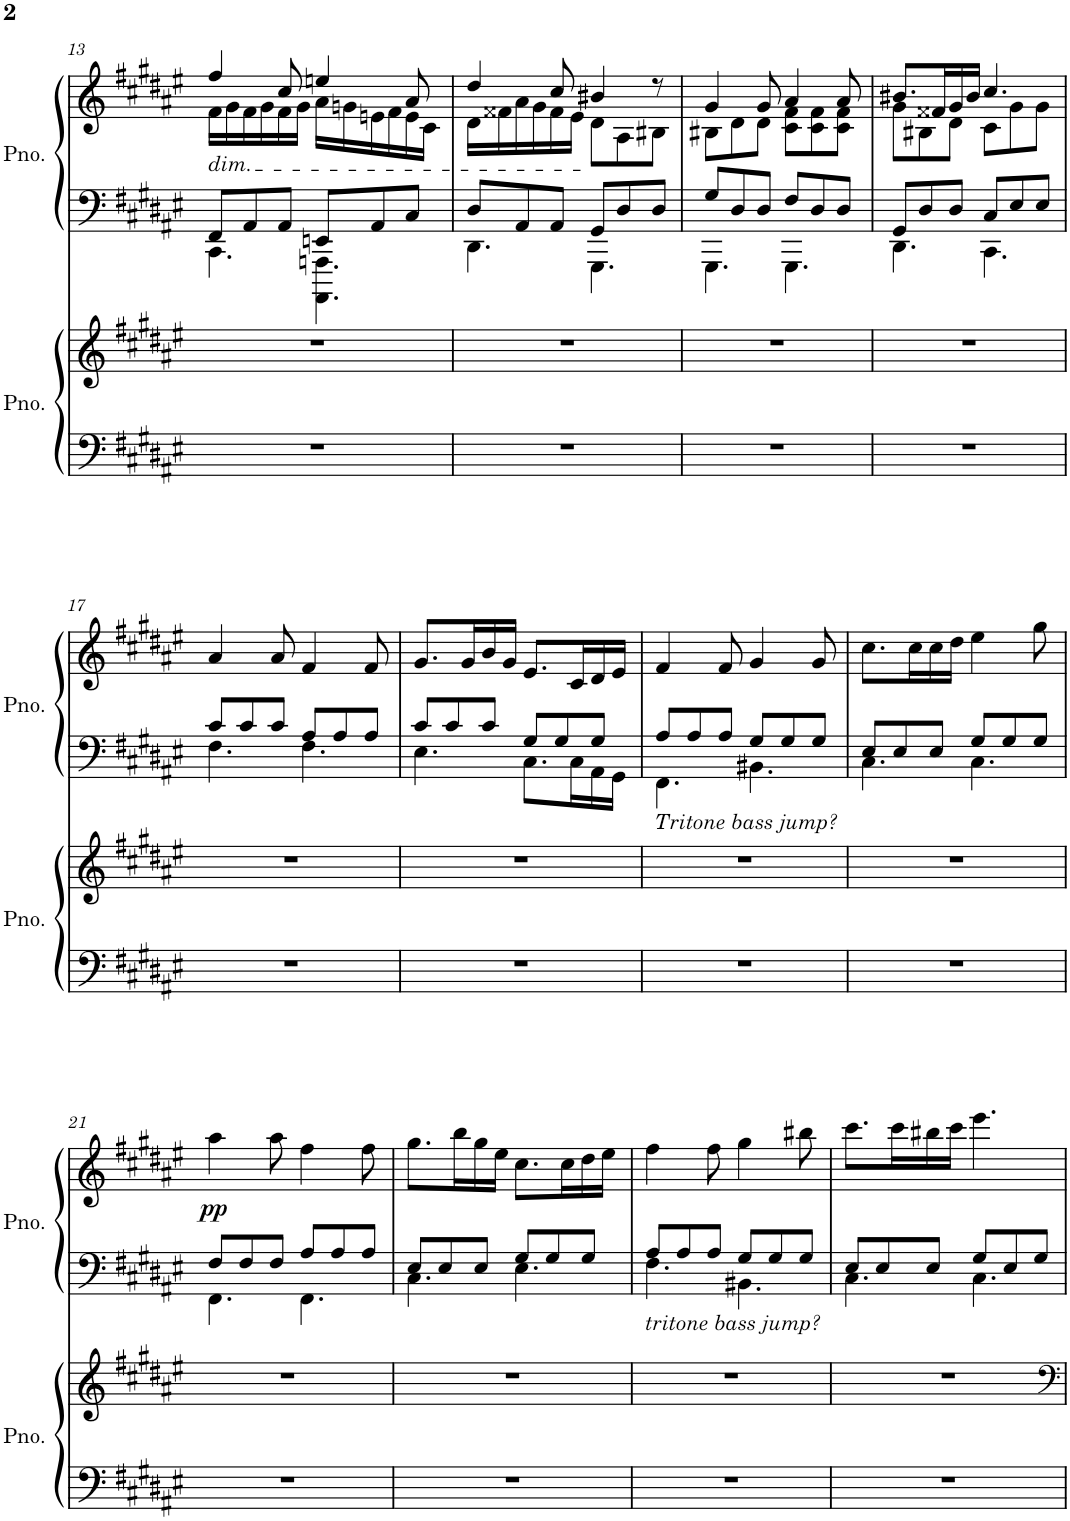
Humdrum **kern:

**kern	**kern	**kern	**kern	**dynam
*part2	*part2	*part1	*part1	*part1
*staff4	*staff3	*staff2	*staff1	*staff1/2
*I"Piano	*	*I"Piano	*	*
*I'Pno.	*	*I'Pno.	*	*
!!LO:PB:g=z
*clefF4	*clefG2	*clefF4	*clefG2	*
*k[f#c#g#d#a#e#]	*k[f#c#g#d#a#e#]	*k[f#c#g#d#a#e#]	*k[f#c#g#d#a#e#]	*
*M6/8	*M6/8	*M6/8	*M6/8	*
=13	=13	=13	=13	=13
*	*	*^	*^	*
!	!	!	!	!LO:TX:b:i:t=dim.	!	!
2.r	2.r	8FF#/L	4.CC#\	4ff#/	16f#\LL	.
.	.	.	.	.	16g#\	.
.	.	8AA#/	.	.	16f#\	.
.	.	.	.	.	16g#\	.
.	.	8AA#/J	.	8cc#/	16f#\	.
.	.	.	.	.	16g#\JJ	.
.	.	8EEn/L	4.AAAA#\ 4.AAAn\	4een/	16a#\LL	.
.	.	.	.	.	16gn\	.
.	.	8AA#/	.	.	16en\	.
.	.	.	.	.	16f#\	.
.	.	8C#/J	.	8a#/	16e\	.
.	.	.	.	.	16c#\JJ	.
=14	=14	=14	=14	=14	=14	=14
2.r	2.r	8D#/L	4.DD#\	4dd#/	16d#\LL	.
.	.	.	.	.	16f##X\	.
.	.	8AA#/	.	.	16a#\	.
.	.	.	.	.	16g#\	.
.	.	8AA#/J	.	8cc#/	16f##\	.
.	.	.	.	.	16e#\JJ	.
.	.	8GG#/L	4.GGG#\	4b#X/	8d#\L	.
.	.	8D#/	.	.	8A#\	.
.	.	8D#/J	.	8r	8B#X\J	.
=15	=15	=15	=15	=15	=15	=15
2.r	2.r	8G#/L	4.GGG#\	4g#/	8B#X\L	.
.	.	8D#/	.	.	8d#\	.
.	.	8D#/J	.	8g#/	8d#\J	.
.	.	8F#/L	4.GGG#\	4a#/	8c#\ 8f#\L	.
.	.	8D#/	.	.	8c#\ 8f#\	.
.	.	8D#/J	.	8a#/	8c#\ 8f#\J	.
=16	=16	=16	=16	=16	=16	=16
2.r	2.r	8GG#/L	4.DD#\	8.b#X/L	8g#\L	.
.	.	8D#/	.	.	8B#X\	.
.	.	.	.	16f##X/L	.	.
.	.	8D#/J	.	16g#/	8d#\J	.
.	.	.	.	16b#/JJ	.	.
.	.	8C#/L	4.CC#\	4.cc#/	8c#\L	.
.	.	8E#/	.	.	8g#\	.
.	.	8E#/J	.	.	8g#\J	.
*	*	*	*	*v	*v	*
!!LO:LB:g=z
=17	=17	=17	=17	=17	=17
2.r	2.r	8c#/L	4.F#\	4a#/	.
.	.	8c#/	.	.	.
.	.	8c#/J	.	8a#/	.
.	.	8A#/L	4.F#\	4f#/	.
.	.	8A#/	.	.	.
.	.	8A#/J	.	8f#/	.
=18	=18	=18	=18	=18	=18
2.r	2.r	8c#/L	4.E#\	8.g#/L	.
.	.	8c#/	.	.	.
.	.	.	.	16g#/L	.
.	.	8c#/J	.	16b/	.
.	.	.	.	16g#/JJ	.
.	.	8G#/L	8.C#\L	8.e#/L	.
.	.	8G#/	.	.	.
.	.	.	16C#\L	16c#/L	.
.	.	8G#/J	16AA#\	16d#/	.
.	.	.	16GG#\JJ	16e#/JJ	.
=19	=19	=19	=19	=19	=19
!	!	!LO:TX:b:i:t=Tritone bass jump?	!	!	!
2.r	2.r	8A#/L	4.FF#\	4f#/	.
.	.	8A#/	.	.	.
.	.	8A#/J	.	8f#/	.
.	.	8G#/L	4.BB#X\	4g#/	.
.	.	8G#/	.	.	.
.	.	8G#/J	.	8g#/	.
=20	=20	=20	=20	=20	=20
2.r	2.r	8E#/L	4.C#\	8.cc#\L	.
.	.	8E#/	.	.	.
.	.	.	.	16cc#\L	.
.	.	8E#/J	.	16cc#\	.
.	.	.	.	16dd#\JJ	.
.	.	8G#/L	4.C#\	4ee#\	.
.	.	8G#/	.	.	.
.	.	8G#/J	.	8gg#\	.
!!LO:LB:g=z
=21	=21	=21	=21	=21	=21
!	!	!	!	!	!LO:DY:b
2.r	2.r	8F#/L	4.FF#\	4aa#\	pp
.	.	8F#/	.	.	.
.	.	8F#/J	.	8aa#\	.
.	.	8A#/L	4.FF#\	4ff#\	.
.	.	8A#/	.	.	.
.	.	8A#/J	.	8ff#\	.
=22	=22	=22	=22	=22	=22
2.r	2.r	8E#/L	4.C#\	8.gg#\L	.
.	.	8E#/	.	.	.
.	.	.	.	16bb\L	.
.	.	8E#/J	.	16gg#\	.
.	.	.	.	16ee#\JJ	.
.	.	8G#/L	4.E#\	8.cc#\L	.
.	.	8G#/	.	.	.
.	.	.	.	16cc#\L	.
.	.	8G#/J	.	16dd#\	.
.	.	.	.	16ee#\JJ	.
=23	=23	=23	=23	=23	=23
!	!	!LO:TX:b:i:t=tritone bass jump?	!	!	!
2.r	2.r	8A#/L	4.F#\	4ff#\	.
.	.	8A#/	.	.	.
.	.	8A#/J	.	8ff#\	.
.	.	8G#/L	4.BB#X\	4gg#\	.
.	.	8G#/	.	.	.
.	.	8G#/J	.	8bb#X\	.
=24	=24	=24	=24	=24	=24
2.r	2.r	8E#/L	4.C#\	8.ccc#\L	.
.	.	8E#/	.	.	.
.	.	.	.	16ccc#\L	.
.	.	8E#/J	.	16bb#X\	.
.	.	.	.	16ccc#\JJ	.
.	.	8G#/L	4.C#\	4.eee#\	.
.	.	8E#/	.	.	.
.	.	8G#/J	.	.	.
*	*	*v	*v	*	*
=	=	=	=	=
*-	*-	*-	*-	*-
